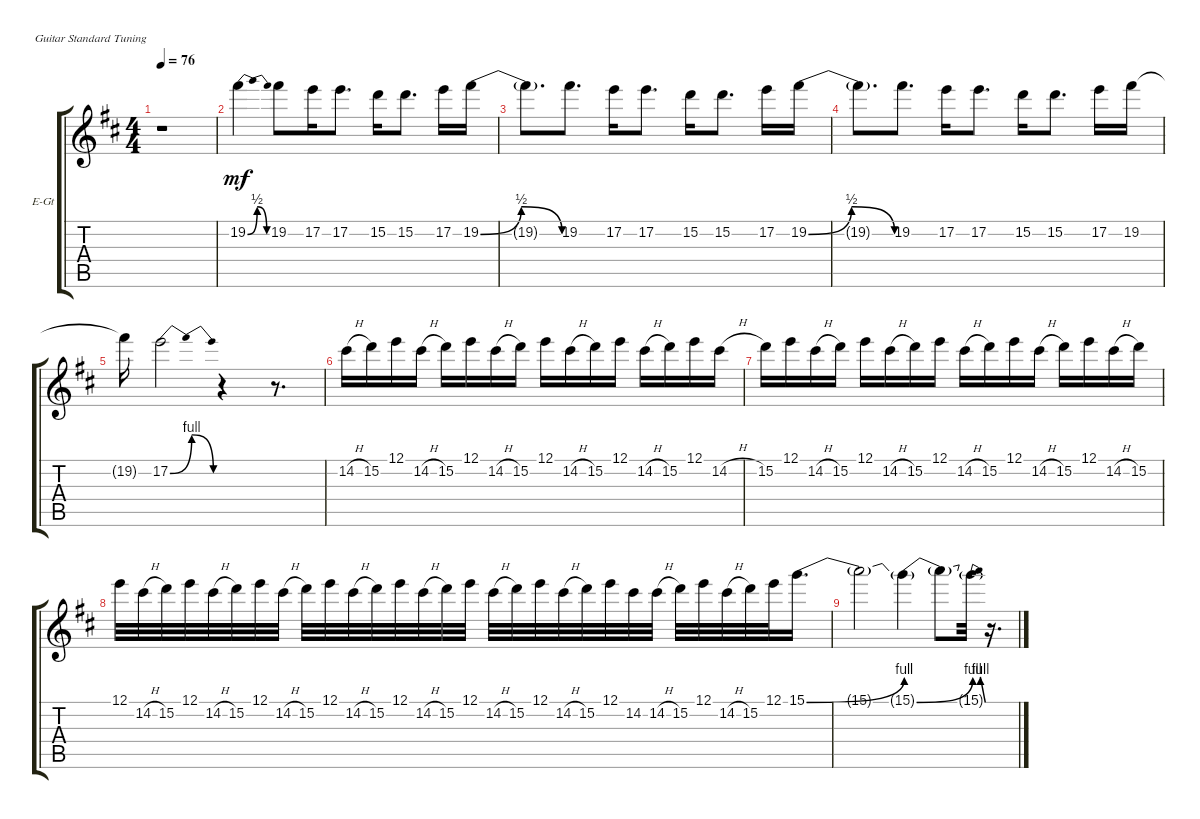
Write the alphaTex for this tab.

\bracketExtendMode groupsimilarinstruments
\firstSystemTrackNameOrientation horizontal
\otherSystemsTrackNameOrientation horizontal
\track ("Electric Guitar" "E-Gt") {instrument overdrivenguitar}
\staff {score tabs}
\tuning (E4 B3 G3 D3 A2 E2)
\ts (4 4)
\tempo 76
\clef g2
\ks d
r.1{dy mf} |
19.2{be (bendrelease 0 0 9.6 2 20.4 2 30 0)}.4 19.2.8 17.2.16 17.2.8{d} 15.2.16 15.2.8{d} 17.2.16 19.2{be (bendrelease 0 0 9.6 2 20.4 2 30 0)}.16 |
19.2{t}.8{d} 19.2.8{d} 17.2.16 17.2.8{d} 15.2.16 15.2.8{d} 17.2.16 19.2{be (bendrelease 0 0 9.6 2 20.4 2 30 0)}.16 |
19.2{t}.8{d} 19.2.8{d} 17.2.16 17.2.8{d} 15.2.16 15.2.8{d} 17.2.16 19.2.16 |
19.2{t}.16 17.2{be (bendrelease 0 0 10.2 4 20.4 4 30 0)}.2 r.4 r.8{d} |
14.2{h}.16 15.2.16 12.1.16 14.2{h}.16 15.2.16 12.1.16 14.2{h}.16 15.2.16 12.1.16 14.2{h}.16 15.2.16 12.1.16 14.2{h}.16 15.2.16 12.1.16 14.2{h}.16 |
15.2.16 12.1.16 14.2{h}.16 15.2.16 12.1.16 14.2{h}.16 15.2.16 12.1.16 14.2{h}.16 15.2.16 12.1.16 14.2{h}.16 15.2.16 12.1.16 14.2{h}.16 15.2.16 |
12.1.32 14.2{h}.32 15.2.32 12.1.32 14.2{h}.32 15.2.32 12.1.32 14.2{h}.32 15.2.32 12.1.32 14.2{h}.32 15.2.32 12.1.32 14.2{h}.32 15.2.32 12.1.32 14.2{h}.32 15.2.32 12.1.32 14.2{h}.32 15.2.32 12.1.32 14.2.32 14.2{h}.32 15.2.32 12.1.32 14.2{h}.32 15.2.32 12.1.32 15.1{be (bend 0 0 15.6 4)}.16{d} |
15.1{t}.2 15.1{be (bend 0 0 15.6 4) t}.4 15.1{t}.8 15.1{be (bend 0 0 15.6 4) t}.32 r.16{d}
